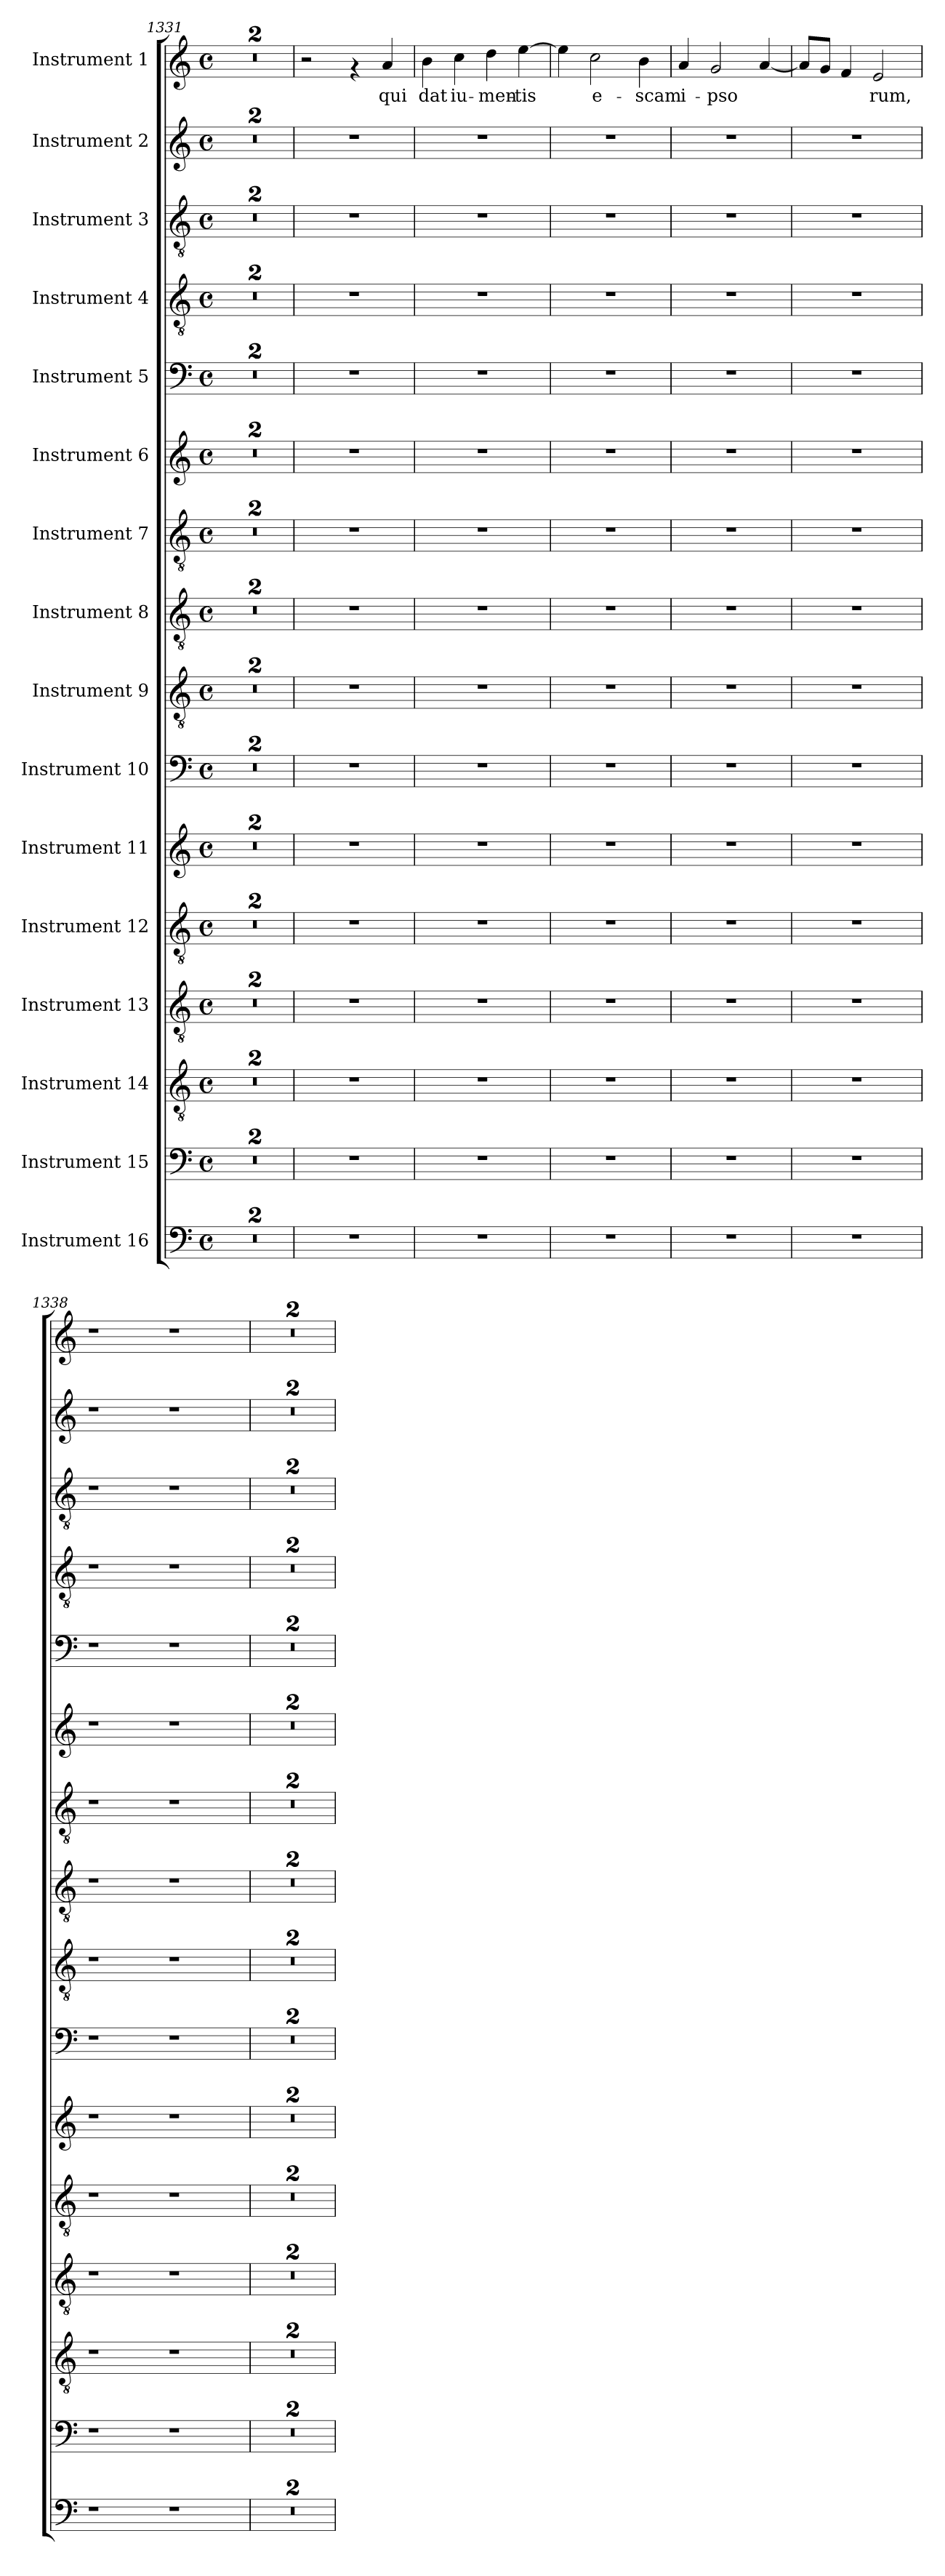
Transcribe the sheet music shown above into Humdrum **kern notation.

**kern	**kern	**kern	**kern	**kern	**kern	**kern	**kern	**kern	**kern	**kern	**kern	**kern	**kern	**kern	**kern	**text
*part16	*part15	*part14	*part13	*part12	*part11	*part10	*part9	*part8	*part7	*part6	*part5	*part4	*part3	*part2	*part1	*part1
*staff16	*staff15	*staff14	*staff13	*staff12	*staff11	*staff10	*staff9	*staff8	*staff7	*staff6	*staff5	*staff4	*staff3	*staff2	*staff1	*staff1
*I"Instrument 16	*I"Instrument 15	*I"Instrument 14	*I"Instrument 13	*I"Instrument 12	*I"Instrument 11	*I"Instrument 10	*I"Instrument 9	*I"Instrument 8	*I"Instrument 7	*I"Instrument 6	*I"Instrument 5	*I"Instrument 4	*I"Instrument 3	*I"Instrument 2	*I"Instrument 1	*
*clefF4	*clefF4	*clefGv2	*clefGv2	*clefGv2	*clefG2	*clefF4	*clefGv2	*clefGv2	*clefGv2	*clefG2	*clefF4	*clefGv2	*clefGv2	*clefG2	*clefG2	*
*k[]	*k[]	*k[]	*k[]	*k[]	*k[]	*k[]	*k[]	*k[]	*k[]	*k[]	*k[]	*k[]	*k[]	*k[]	*k[]	*
*C:	*C:	*C:	*C:	*C:	*C:	*C:	*C:	*C:	*C:	*C:	*C:	*C:	*C:	*C:	*C:	*
*M4/4	*M4/4	*M4/4	*M4/4	*M4/4	*M4/4	*M4/4	*M4/4	*M4/4	*M4/4	*M4/4	*M4/4	*M4/4	*M4/4	*M4/4	*M4/4	*
*met(c)	*met(c)	*met(c)	*met(c)	*met(c)	*met(c)	*met(c)	*met(c)	*met(c)	*met(c)	*met(c)	*met(c)	*met(c)	*met(c)	*met(c)	*met(c)	*
=1331	=1331	=1331	=1331	=1331	=1331	=1331	=1331	=1331	=1331	=1331	=1331	=1331	=1331	=1331	=1331	=1331
1r	1r	1r	1r	1r	1r	1r	1r	1r	1r	1r	1r	1r	1r	1r	1r	.
=1332	=1332	=1332	=1332	=1332	=1332	=1332	=1332	=1332	=1332	=1332	=1332	=1332	=1332	=1332	=1332	=1332
1r	1r	1r	1r	1r	1r	1r	1r	1r	1r	1r	1r	1r	1r	1r	1r	.
=1333	=1333	=1333	=1333	=1333	=1333	=1333	=1333	=1333	=1333	=1333	=1333	=1333	=1333	=1333	=1333	=1333
1r	1r	1r	1r	1r	1r	1r	1r	1r	1r	1r	1r	1r	1r	1r	2r	.
.	.	.	.	.	.	.	.	.	.	.	.	.	.	.	4rf	.
!	!	!	!	!	!	!	!	!	!	!	!	!	!	!	!	!LO:LY:b:cj
.	.	.	.	.	.	.	.	.	.	.	.	.	.	.	4a/	qui
=1334	=1334	=1334	=1334	=1334	=1334	=1334	=1334	=1334	=1334	=1334	=1334	=1334	=1334	=1334	=1334	=1334
!	!	!	!	!	!	!	!	!	!	!	!	!	!	!	!	!LO:LY:b:cj
1r	1r	1r	1r	1r	1r	1r	1r	1r	1r	1r	1r	1r	1r	1r	4b\	dat
!	!	!	!	!	!	!	!	!	!	!	!	!	!	!	!	!LO:LY:b:cj
.	.	.	.	.	.	.	.	.	.	.	.	.	.	.	4cc\	iu-
!	!	!	!	!	!	!	!	!	!	!	!	!	!	!	!	!LO:LY:b:cj
.	.	.	.	.	.	.	.	.	.	.	.	.	.	.	4dd\	-men-
!	!	!	!	!	!	!	!	!	!	!	!	!	!	!	!	!LO:LY:b:cj
.	.	.	.	.	.	.	.	.	.	.	.	.	.	.	[>4ee\	-tis
=1335	=1335	=1335	=1335	=1335	=1335	=1335	=1335	=1335	=1335	=1335	=1335	=1335	=1335	=1335	=1335	=1335
!	!	!	!	!	!	!	!	!	!	!	!	!	!	!	!	!LO:LY:b:cj
1r	1r	1r	1r	1r	1r	1r	1r	1r	1r	1r	1r	1r	1r	1r	4ee\]	.
!	!	!	!	!	!	!	!	!	!	!	!	!	!	!	!	!LO:LY:b:cj
.	.	.	.	.	.	.	.	.	.	.	.	.	.	.	2cc\	e-
!	!	!	!	!	!	!	!	!	!	!	!	!	!	!	!	!LO:LY:b:cj
.	.	.	.	.	.	.	.	.	.	.	.	.	.	.	4b\	-scam
!!LO:LB:g=z
=1336	=1336	=1336	=1336	=1336	=1336	=1336	=1336	=1336	=1336	=1336	=1336	=1336	=1336	=1336	=1336	=1336
!	!	!	!	!	!	!	!	!	!	!	!	!	!	!	!	!LO:LY:b:cj
1r	1r	1r	1r	1r	1r	1r	1r	1r	1r	1r	1r	1r	1r	1r	4a/	i-
!	!	!	!	!	!	!	!	!	!	!	!	!	!	!	!	!LO:LY:b:cj
.	.	.	.	.	.	.	.	.	.	.	.	.	.	.	2g/	-pso-
!	!	!	!	!	!	!	!	!	!	!	!	!	!	!	!	!LO:LY:b:cj
.	.	.	.	.	.	.	.	.	.	.	.	.	.	.	[<4a/	--
=1337	=1337	=1337	=1337	=1337	=1337	=1337	=1337	=1337	=1337	=1337	=1337	=1337	=1337	=1337	=1337	=1337
!	!	!	!	!	!	!	!	!	!	!	!	!	!	!	!	!LO:LY:b:cj
1r	1r	1r	1r	1r	1r	1r	1r	1r	1r	1r	1r	1r	1r	1r	8a/L]	--
!	!	!	!	!	!	!	!	!	!	!	!	!	!	!	!	!LO:LY:b:cj
.	.	.	.	.	.	.	.	.	.	.	.	.	.	.	8g/J	--
!	!	!	!	!	!	!	!	!	!	!	!	!	!	!	!	!LO:LY:b:cj
.	.	.	.	.	.	.	.	.	.	.	.	.	.	.	4f/	--
!	!	!	!	!	!	!	!	!	!	!	!	!	!	!	!	!LO:LY:b:cj
.	.	.	.	.	.	.	.	.	.	.	.	.	.	.	2e/	-rum,
=1338	=1338	=1338	=1338	=1338	=1338	=1338	=1338	=1338	=1338	=1338	=1338	=1338	=1338	=1338	=1338	=1338
1r	1r	1r	1r	1r	1r	1r	1r	1r	1r	1r	1r	1r	1r	1r	1r	.
1r	1r	1r	1r	1r	1r	1r	1r	1r	1r	1r	1r	1r	1r	1r	1r	.
=1339	=1339	=1339	=1339	=1339	=1339	=1339	=1339	=1339	=1339	=1339	=1339	=1339	=1339	=1339	=1339	=1339
1r	1r	1r	1r	1r	1r	1r	1r	1r	1r	1r	1r	1r	1r	1r	1r	.
=1340	=1340	=1340	=1340	=1340	=1340	=1340	=1340	=1340	=1340	=1340	=1340	=1340	=1340	=1340	=1340	=1340
1r	1r	1r	1r	1r	1r	1r	1r	1r	1r	1r	1r	1r	1r	1r	1r	.
=	=	=	=	=	=	=	=	=	=	=	=	=	=	=	=	=
*-	*-	*-	*-	*-	*-	*-	*-	*-	*-	*-	*-	*-	*-	*-	*-	*-
